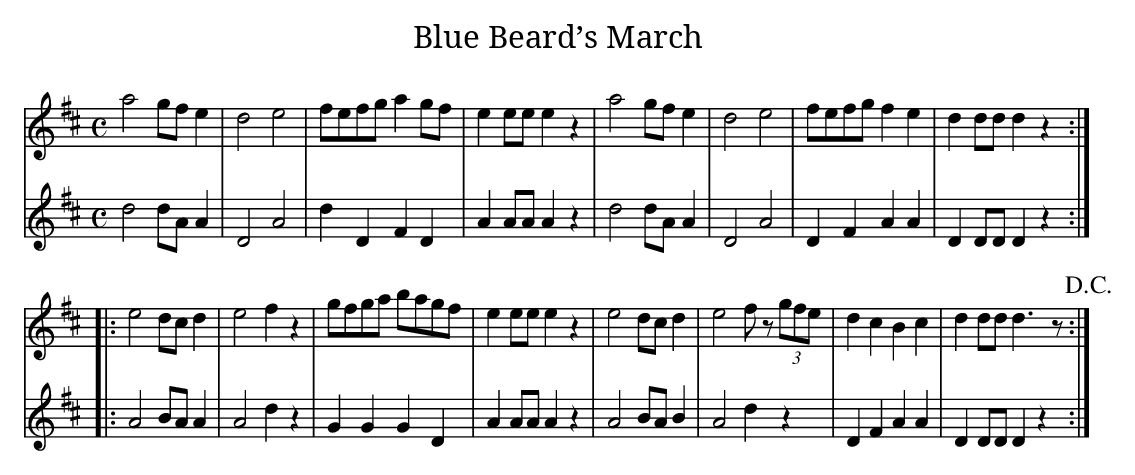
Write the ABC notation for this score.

X:1
T:Blue Beard’s March
M:C
L:1/8
K:D
V:1
a4 gf e2|d4e4|fefg a2 gf|e2 ee e2z2|a4 gf e2|d4e4|fefg f2e2|d2 dd d2z2:|
|:e4 dc d2|e4 f2z2|gfga bagf|e2 ee e2z2|e4 dc d2|e4 fz (3gfe|d2c2B2c2|d2dd d3z!D.C.!:|
V:2
d4 dA A2|D4A4|d2D2F2D2|A2 AA A2z2|d4 dA A2|D4A4|D2F2A2A2|D2 DD D2z2:|
|:A4 BA A2|A4 d2z2|G2G2G2D2|A2 AA A2z2|A4 BA B2|A4 d2z2|D2F2A2A2|D2 DD D2z2:|
